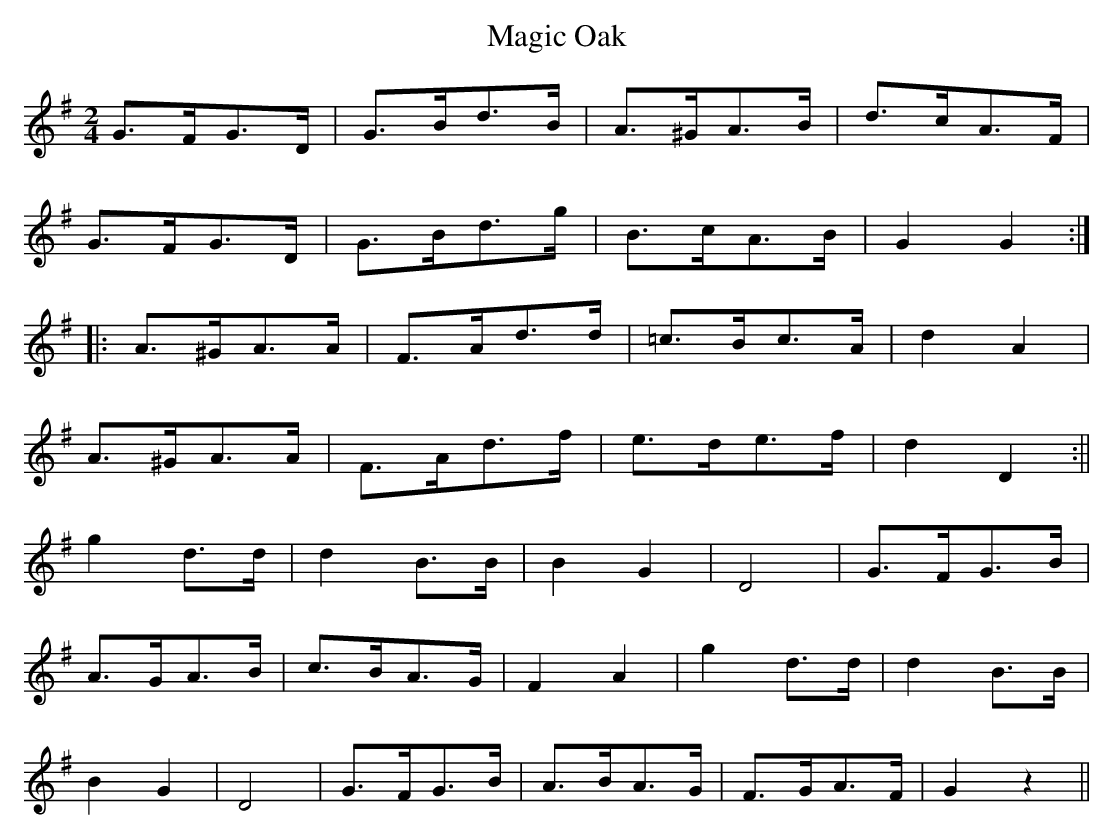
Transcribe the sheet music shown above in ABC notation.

X:1
T:Magic Oak
M:2/4
L:1/8
K:G
G>FG>D|G>Bd>B|A>^GA>B|d>cA>F|
G>FG>D|G>Bd>g|B>cA>B|G2G2:|
|:A>^GA>A|F>Ad>d|=c>Bc>A|d2A2|
A>^GA>A|F>Ad>f|e>de>f|d2D2:||
g2d>d|d2 B>B|B2G2|D4|G>FG>B|
A>GA>B|c>BA>G|F2A2|g2d>d|d2 B>B|
B2G2|D4|G>FG>B|A>BA>G|F>GA>F|G2 z2||
